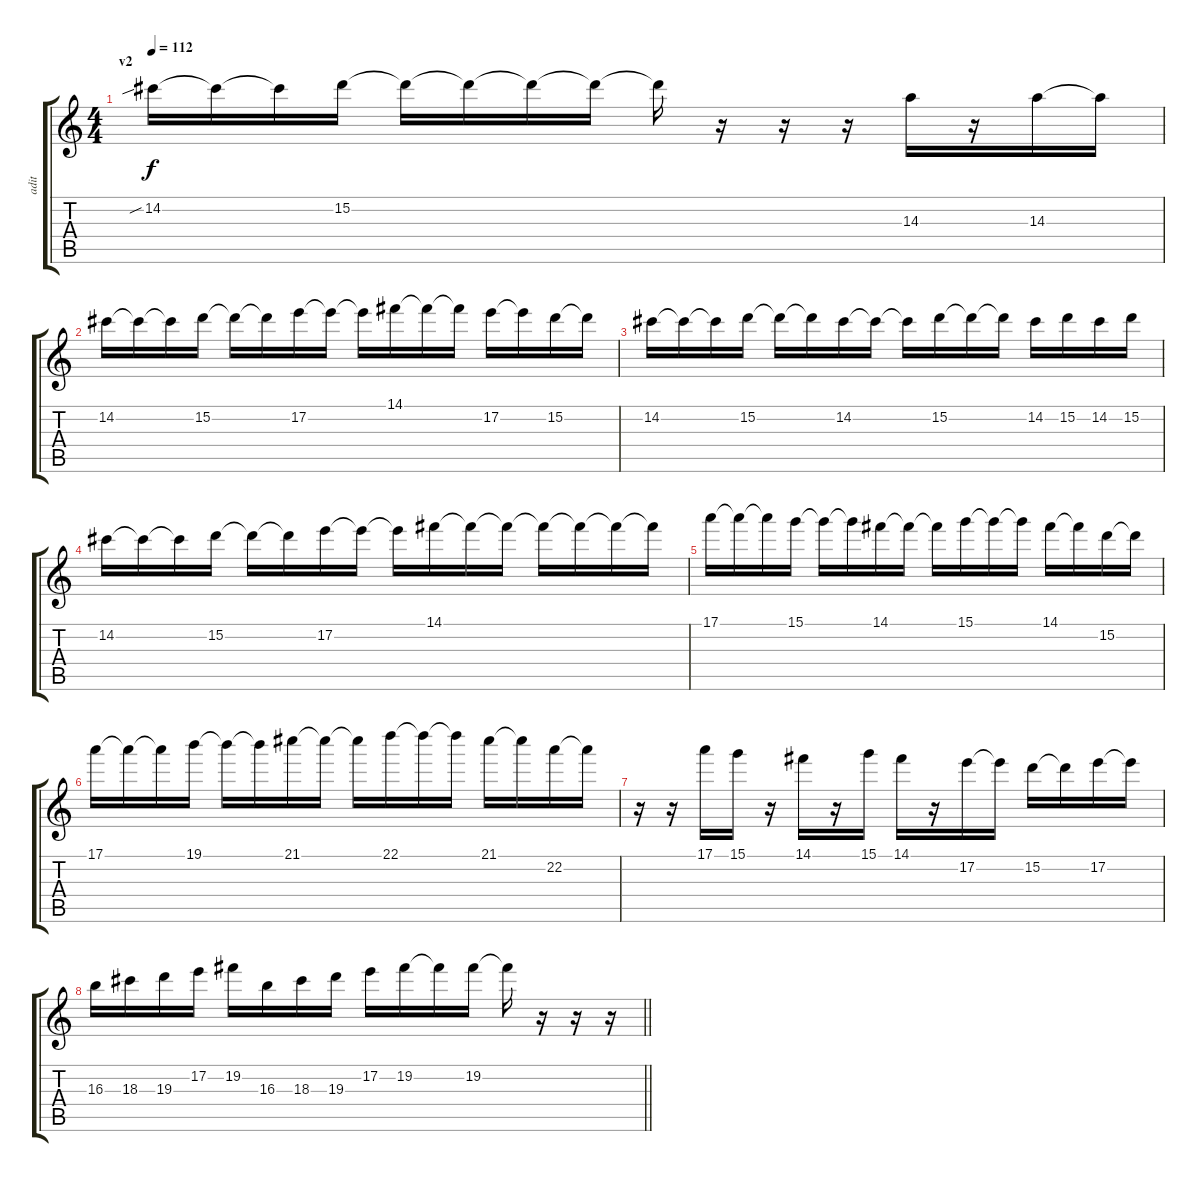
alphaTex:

\track ("adit" "adit") {instrument distortionguitar}
\staff {score tabs}
\tuning (E4 B3 G3 D3 A2 E2) {hide}
\ts (4 4)
\section ("" "v2")
\tempo 112
\clef g2
\ks c
14.2{sib}.16{dy f} 14.2{t}.16 14.2{t}.16 15.2.16 15.2{t}.16 15.2{t}.16 15.2{t}.16 15.2{t}.16 15.2{t}.16 r.16 r.16 r.16 14.3.16 r.16 14.3.16 14.3{t}.16 |
14.2.16 14.2{t}.16 14.2{t}.16 15.2.16 15.2{t}.16 15.2{t}.16 17.2.16 17.2{t}.16 17.2{t}.16 14.1.16 14.1{t}.16 14.1{t}.16 17.2.16 17.2{t}.16 15.2.16 15.2{t}.16 |
14.2.16 14.2{t}.16 14.2{t}.16 15.2.16 15.2{t}.16 15.2{t}.16 14.2.16 14.2{t}.16 14.2{t}.16 15.2.16 15.2{t}.16 15.2{t}.16 14.2.16 15.2.16 14.2.16 15.2.16 |
14.2.16 14.2{t}.16 14.2{t}.16 15.2.16 15.2{t}.16 15.2{t}.16 17.2.16 17.2{t}.16 17.2{t}.16 14.1.16 14.1{t}.16 14.1{t}.16 14.1{t}.16 14.1{t}.16 14.1{t}.16 14.1{t}.16 |
17.1.16 17.1{t}.16 17.1{t}.16 15.1.16 15.1{t}.16 15.1{t}.16 14.1.16 14.1{t}.16 14.1{t}.16 15.1.16 15.1{t}.16 15.1{t}.16 14.1.16 14.1{t}.16 15.2.16 15.2{t}.16 |
17.1.16 17.1{t}.16 17.1{t}.16 19.1.16 19.1{t}.16 19.1{t}.16 21.1.16 21.1{t}.16 21.1{t}.16 22.1.16 22.1{t}.16 22.1{t}.16 21.1.16 21.1{t}.16 22.2.16 22.2{t}.16 |
r.16 r.16 17.1.16 15.1.16 r.16 14.1.16 r.16 15.1.16 14.1.16 r.16 17.2.16 17.2{t}.16 15.2.16 15.2{t}.16 17.2.16 17.2{t}.16 |
\barLineRight lightlight
16.3.16 18.3.16 19.3.16 17.2.16 19.2.16 16.3.16 18.3.16 19.3.16 17.2.16 19.2.16 19.2{t}.16 19.2.16 19.2{t}.16 r.16 r.16 r.16
